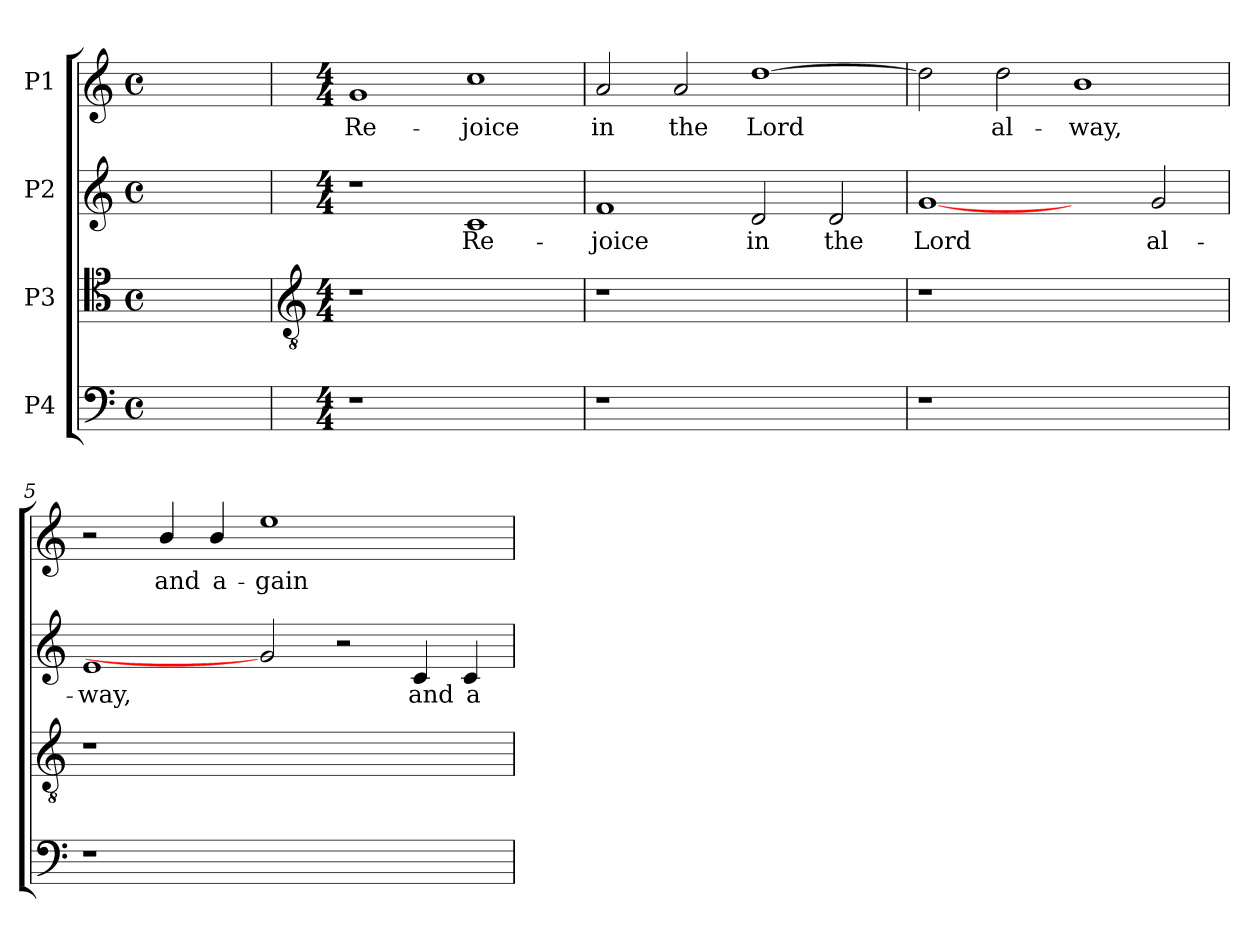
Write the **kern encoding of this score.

**kern	**kern	**kern	**text	**kern	**text
*part4	*part3	*part2	*part2	*part1	*part1
*staff4	*staff3	*staff2	*staff2	*staff1	*staff1
*I"P4	*I"P3	*I"P2	*	*I"P1	*
!!LO:PB:g=z
*clefF4	*clefC4	*clefG2	*	*clefG2	*
*	*ITrd7c12	*	*	*	*
*k[]	*k[]	*k[]	*	*k[]	*
*C:	*C:	*C:	*	*C:	*
*M4/4	*M4/4	*M4/4	*	*M4/4	*
*met(c)	*met(c)	*met(c)	*	*met(c)	*
=1	=1	=1	=1	=1	=1
1ryy	1ryy	1ryy	.	1ryy	.
=2	=2	=2	=2	=2	=2
*	*clefGv2	*	*	*	*
*M4/4	*M4/4	*M4/4	*	*M4/4	*
!LO:N:vis=1	!LO:N:vis=1	!	!	!	!
!	!	!	!	!	!LO:LY:b:color=#000000
1r	1r	1r	.	1gi	Re-
!	!	!	!LO:LY:b:color=#000000	!	!
!	!	!	!	!	!LO:LY:b:color=#000000
1ryy	1ryy	1ci	Re-	1cci	-joice
=3	=3	=3	=3	=3	=3
!LO:N:vis=1	!LO:N:vis=1	!	!	!	!
!	!	!	!LO:LY:b:color=#000000	!	!
!	!	!	!	!	!LO:LY:b:color=#000000
1r	1r	1fi	-joice	2ai/	in
!	!	!	!	!	!LO:LY:b:color=#000000
.	.	.	.	2ai/	the
!	!	!	!LO:LY:b:color=#000000	!	!
!	!	!	!	!	!LO:LY:b:color=#000000
1ryy	1ryy	2di/	in	[1ddi	Lord
!	!	!	!LO:LY:b:color=#000000	!	!
.	.	2di/	the	.	.
=4	=4	=4	=4	=4	=4
!LO:N:vis=1	!LO:N:vis=1	!	!	!	!
!	!	!	!LO:LY:b:color=#000000	!	!
1r	1r	[1gi	Lord	2ddi\]	.
!	!	!	!	!	!LO:LY:b:color=#000000
.	.	.	.	2ddi\	al-
!	!	!	!	!	!LO:LY:b:color=#000000
1ryy	1ryy	2ryy	.	1bi	-way,
!	!	!	!LO:LY:b:color=#000000	!	!
.	.	2gi/	al-	.	.
!!LO:LB:g=z
=5	=5	=5	=5	=5	=5
!LO:N:vis=1	!LO:N:vis=1	!	!	!	!
!	!	!	!LO:LY:b:color=#000000	!	!
1r	1r	1ei	-way,	2r	.
!	!	!	!	!	!LO:LY:b:color=#000000
.	.	.	.	4bi/	and
!	!	!	!	!	!LO:LY:b:color=#000000
.	.	.	.	4bi/	a-
!	!	!	!	!	!LO:LY:b:color=#000000
1.ryy	1.ryy	2gi]	.	1eei	-gain
.	.	2r	.	.	.
!	!	!	!LO:LY:b:color=#000000	!	!
.	.	4ci/	and	2ryy	.
!	!	!	!LO:LY:b:color=#000000	!	!
.	.	4ci/	a-	.	.
=	=	=	=	=	=
*-	*-	*-	*-	*-	*-
